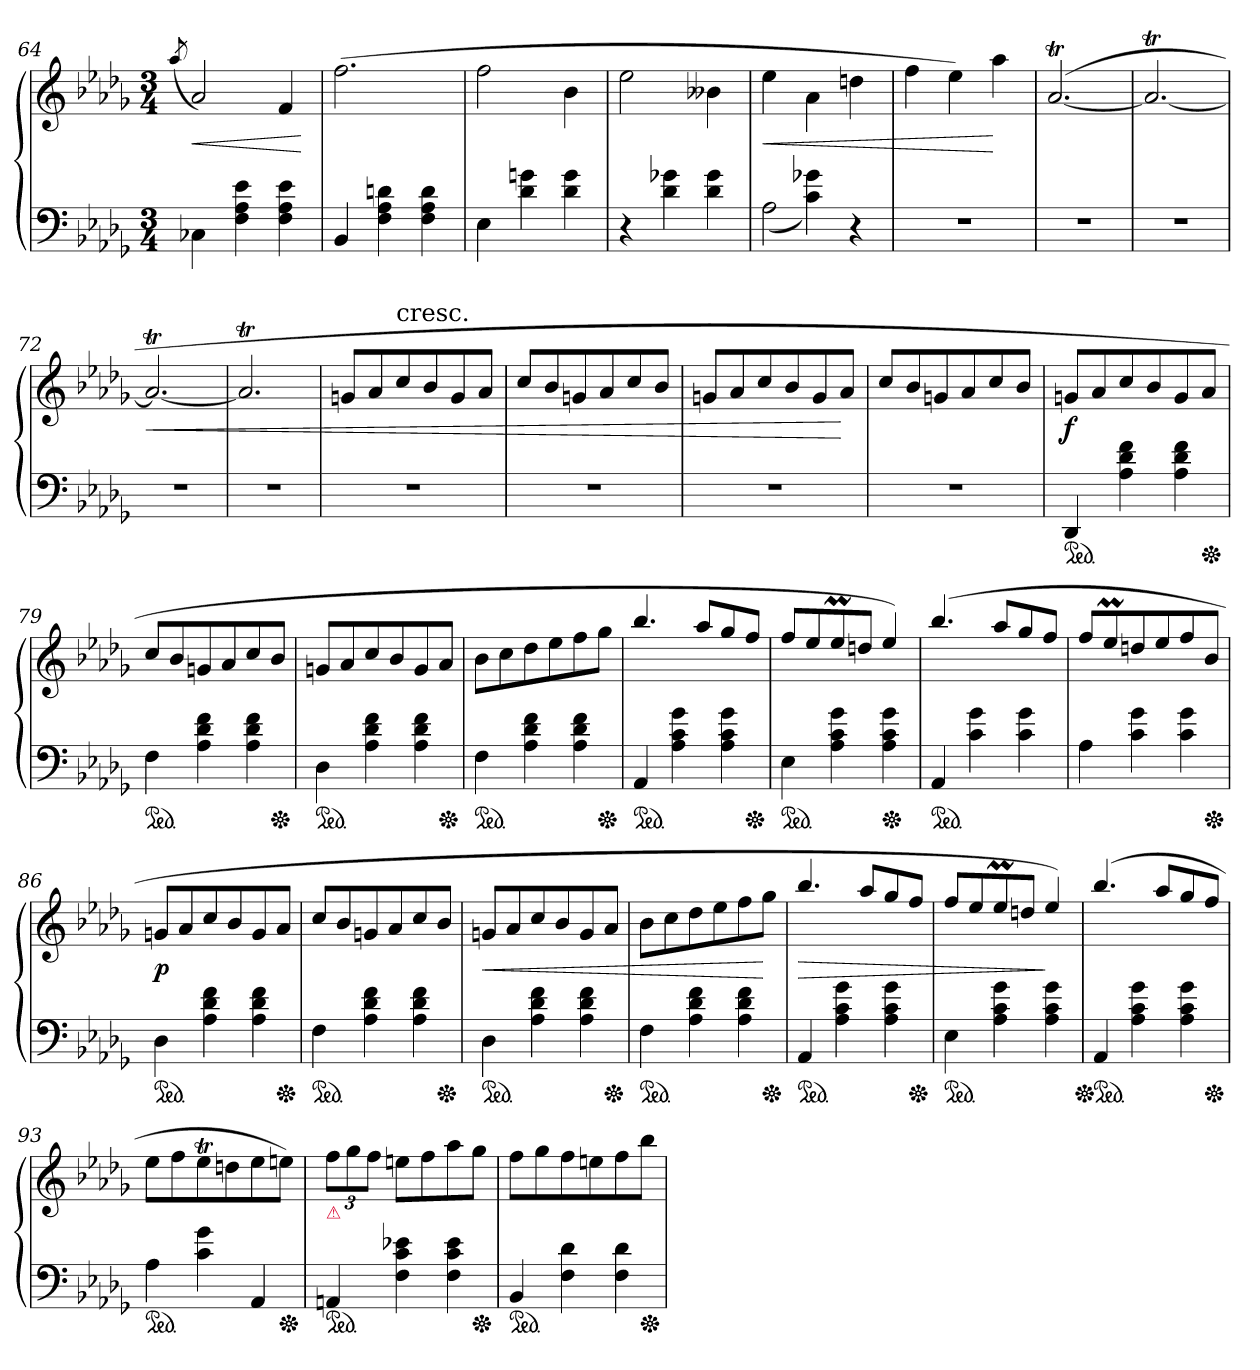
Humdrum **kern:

**kern	**kern	**dynam
*part2	*part1	*part1
*staff2	*staff1	*staff1
*clefF4	*clefG2	*
*k[b-e-a-d-g-]	*k[b-e-a-d-g-]	*
*D-:	*D-:	*
*M3/4	*M3/4	*
=64	=64	=64
.	(<8qaa-/	.
!	!	!LO:HP:b
4C-X\	2a-)	<
4F 4A- 4e-	.	.
4F 4A- 4e-	4f	.
.	.	[
=65	=65	=65
4BB-	(2.ff	.
4F 4A- 4dn	.	.
4F 4A- 4d	.	.
=66	=66	=66
4E-	2ff	.
4d- 4gn	.	.
4d- 4g	4b-	.
=67	=67	=67
4r	2ee-	.
4d- 4g-X	.	.
4d- 4g-	4b--X	.
=68	=68	=68
*^	*	*
!	!	!	!LO:HP:b
4rgyy	(>2A-	4ee-	<
4c\ 4g-X\)	.	4a-\	.
4rgyy	4r	4ddn	.
*v	*v	*	*
=69	=69	=69
2.rF	4ff	.
.	4ee-)	.
.	4aa-	[
=70	=70	=70
2.rF	(>[2.a-T	.
=71	=71	=71
2.rF	2.a-T_	.
=72	=72	=72
!	!	!LO:HP:b
2.rF	2.a-T_	<
=73	=73	=73
2.rF	2.a-T]	.
=74	=74	=74
2.rF	8gnL	.
.	8a-	.
!	!LO:TX:t=cresc.	!
.	8cc	.
.	8b-	.
.	8g	.
.	8a-J	.
=75	=75	=75
2.rF	8ccL	.
.	8b-	.
.	8gn	.
.	8a-	.
.	8cc	.
.	8b-J	.
=76	=76	=76
2.rF	8gnL	.
.	8a-	.
.	8cc	.
.	8b-	.
.	8g	.
.	8a-J	[
=77	=77	=77
2.rF	8ccL	.
.	8b-	.
.	8gn	.
.	8a-	.
.	8cc	.
.	8b-J	.
=78	=78	=78
*ped	*	*
*^	*	*
4DD-	2ryy	8gnL	f
.	.	8a-	.
4A- 4d- 4f	.	8cc	.
.	.	8b-	.
4A- 4d- 4f	8ryy	8g	.
*Xped	*	*	*
.	8ryy	8a-J	.
=79	=79	=79	=79
*ped	*	*	*
4F	2ryy	8ccL	.
.	.	8b-	.
4A- 4d- 4f	.	8gn	.
.	.	8a-	.
4A- 4d- 4f	8ryy	8cc	.
*Xped	*	*	*
.	8ryy	8b-J	.
=80	=80	=80	=80
*ped	*	*	*
4D-	2ryy	8gnL	.
.	.	8a-	.
4A- 4d- 4f	.	8cc	.
.	.	8b-	.
4A- 4d- 4f	8ryy	8g	.
*Xped	*	*	*
.	8ryy	8a-J	.
=81	=81	=81	=81
*ped	*	*	*
4F	2ryy	8b-L	.
.	.	8cc	.
4A- 4d- 4f	.	8dd-	.
.	.	8ee-	.
4A- 4d- 4f	8ryy	8ff	.
*Xped	*	*	*
.	8ryy	8gg-J	.
=82	=82	=82	=82
*ped	*	*	*
4AA-	2ryy	4.bb-/	.
4A-\ 4c\ 4g-\	.	.	.
.	.	8aa-/L	.
4A-\ 4c\ 4g-\	8ryy	8gg-/	.
*Xped	*	*	*
.	8ryy	8ff/J	.
*v	*v	*	*
=83	=83	=83
*ped	*	*
4E-	8ff/L	.
.	8ee-/	.
4A-\ 4c\ 4g-\	8ee-M/	.
.	8ddn/J	.
*Xped	*	*
4A-\ 4c\ 4g-\	4ee-/)	.
=84	=84	=84
*ped	*	*
4AA-	(>4.bb-/	.
4c\ 4g-\	.	.
.	8aa-/L	.
4c\ 4g-\	8gg-/	.
.	8ff/J	.
=85	=85	=85
*^	*	*
4A-	2ryy	8ff/L	.
.	.	8ee-M/	.
4c\ 4g-\	.	8ddn/	.
.	.	8ee-/	.
4c\ 4g-\	8ryy	8ff/	.
*Xped	*	*	*
.	8ryy	8b-/J	.
=86	=86	=86	=86
*ped	*	*	*
4D-	2ryy	8gnL	p
.	.	8a-	.
4A- 4d- 4f	.	8cc	.
.	.	8b-	.
4A- 4d- 4f	8ryy	8g	.
*Xped	*	*	*
.	8ryy	8a-J	.
=87	=87	=87	=87
*ped	*	*	*
4F	2ryy	8ccL	.
.	.	8b-	.
4A- 4d- 4f	.	8gn	.
.	.	8a-	.
4A- 4d- 4f	8ryy	8cc	.
*Xped	*	*	*
.	8ryy	8b-J	.
=88	=88	=88	=88
!	!	!	!LO:HP:b
*ped	*	*	*
4D-	2ryy	8gnL	<
.	.	8a-	.
4A- 4d- 4f	.	8cc	.
.	.	8b-	.
4A- 4d- 4f	8ryy	8g	.
*Xped	*	*	*
.	8ryy	8a-J	.
=89	=89	=89	=89
*ped	*	*	*
4F	2ryy	8b-L	.
.	.	8cc	.
4A- 4d- 4f	.	8dd-	.
.	.	8ee-	.
4A- 4d- 4f	8ryy	8ff	.
*Xped	*	*	*
.	8ryy	8gg-J	[
=90	=90	=90	=90
!	!	!	!LO:HP:b
*ped	*	*	*
4AA-	2ryy	4.bb-/	>
4A-\ 4c\ 4g-\	.	.	.
.	.	8aa-/L	.
4A-\ 4c\ 4g-\	8ryy	8gg-/	.
*Xped	*	*	*
.	8ryy	8ff/J	.
*v	*v	*	*
=91	=91	=91
*ped	*	*
4E-	8ff/L	.
.	8ee-/	.
4A-\ 4c\ 4g-\	8ee-M/	.
.	8ddn/J	.
4A-\ 4c\ 4g-\	4ee-/)	]
=92	=92	=92
*^	*	*
*Xped	*	*	*
*ped	*	*	*
4AA-	2ryy	(>4.bb-/	.
4A-\ 4c\ 4g-\	.	.	.
.	.	8aa-/L	.
4A-\ 4c\ 4g-\	8ryy	8gg-/	.
*Xped	*	*	*
.	8ryy	8ff/J	.
=93	=93	=93	=93
*ped	*	*	*
4A-	2ryy	8ee-L	.
.	.	8ff	.
4c 4g-	.	8ee-T	.
.	.	8ddn	.
4AA-	8ryy	8ee-	.
*Xped	*	*	*
.	8ryy	8eenJ)	.
=94	=94	=94	=94
!	!	!LO:TX:b:color=crimson:t=⚠	!
*ped	*	*	*
4AAn	2ryy	12ffL	.
.	.	12gg-	.
.	.	12ffJ	.
4F 4c 4e-X	.	8eenL	.
.	.	8ff	.
4F 4c 4e-	8ryy	8aa-	.
*Xped	*	*	*
.	8ryy	8gg-J	.
=95	=95	=95	=95
*ped	*	*	*
4BB-	2ryy	8ffL	.
.	.	8gg-	.
4F 4d-	.	8ff	.
.	.	8een	.
4F 4d-	8ryy	8ff	.
*Xped	*	*	*
.	8ryy	8bb-J	.
*v	*v	*	*
=	=	=
*-	*-	*-
